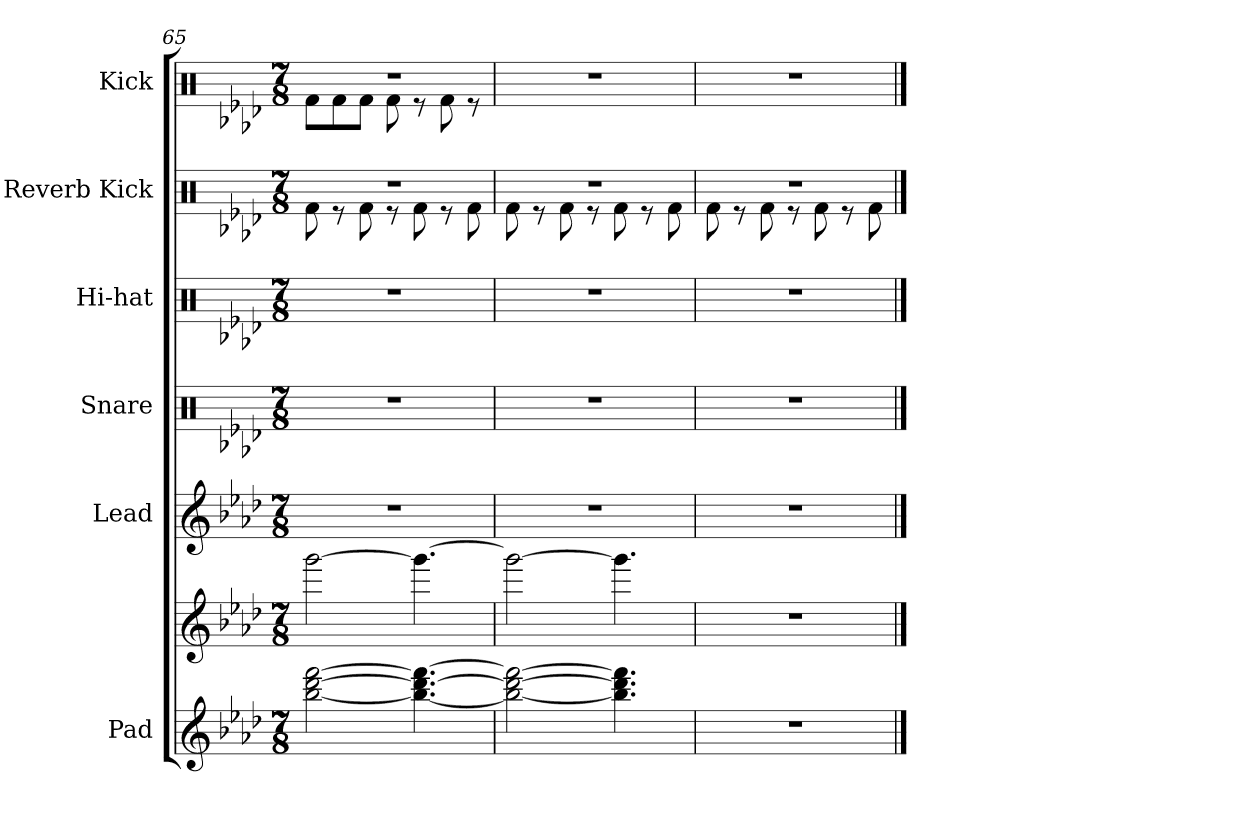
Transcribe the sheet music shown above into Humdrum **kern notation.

**kern	**kern	**kern	**kern	**kern	**kern	**kern
*part6	*part6	*part5	*part4	*part3	*part2	*part1
*staff7	*staff6	*staff5	*staff4	*staff3	*staff2	*staff1
*I"Pad	*	*I"Lead	*I"Snare	*I"Hi-hat	*I"Reverb Kick	*I"Kick
*I'Pad	*	*I'Lead	*I'Snare	*I'Hi-hat	*I'R. Kick	*I'Kick
!!LO:LB:g=z
*clefG2	*clefG2	*clefG2	*clefX	*clefX	*clefX	*clefX
*k[b-e-a-d-]	*k[b-e-a-d-]	*k[b-e-a-d-]	*k[b-e-a-d-]	*k[b-e-a-d-]	*k[b-e-a-d-]	*k[b-e-a-d-]
*M7/8	*M7/8	*M7/8	*M7/8	*M7/8	*M7/8	*M7/8
=65	=65	=65	=65	=65	=65	=65
*	*	*	*	*	*^	*^
[2bb-\ [2ddd-\ [2fff\	[2ggg\	2..r	2..r	2..r	2..r	8Rf\	2..r	8Rf\L
.	.	.	.	.	.	8r	.	8Rf\
.	.	.	.	.	.	8Rf\	.	8Rf\J
.	.	.	.	.	.	8r	.	8Rf\
4.bb-\_ 4.ddd-\_ 4.fff\_	4.ggg\_	.	.	.	.	8Rf\	.	8r
.	.	.	.	.	.	8r	.	8Rf\
.	.	.	.	.	.	8Rf\	.	8r
*	*	*	*	*	*	*	*v	*v
=66	=66	=66	=66	=66	=66	=66	=66
2bb-\_ 2ddd-\_ 2fff\_	2ggg\_	2..r	2..r	2..r	2..r	8Rf\	2..r
.	.	.	.	.	.	8r	.
.	.	.	.	.	.	8Rf\	.
.	.	.	.	.	.	8r	.
4.bb-\] 4.ddd-\] 4.fff\]	4.ggg\]	.	.	.	.	8Rf\	.
.	.	.	.	.	.	8r	.
.	.	.	.	.	.	8Rf\	.
=67	=67	=67	=67	=67	=67	=67	=67
2..r	2..r	2..r	2..r	2..r	2..r	8Rf\	2..r
.	.	.	.	.	.	8r	.
.	.	.	.	.	.	8Rf\	.
.	.	.	.	.	.	8r	.
.	.	.	.	.	.	8Rf\	.
.	.	.	.	.	.	8r	.
.	.	.	.	.	.	8Rf\	.
*	*	*	*	*	*v	*v	*
==	==	==	==	==	==	==
*-	*-	*-	*-	*-	*-	*-
